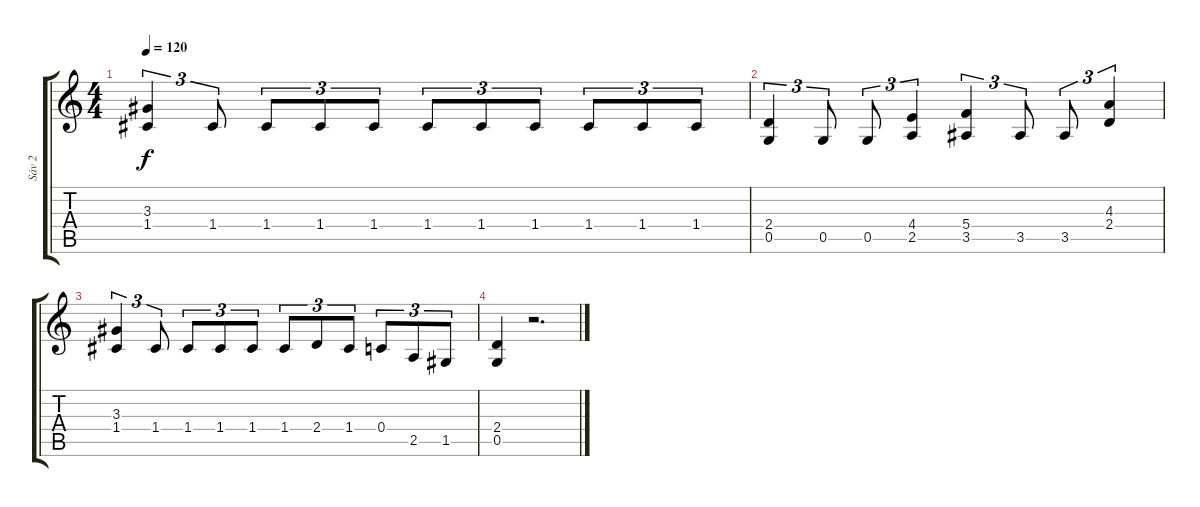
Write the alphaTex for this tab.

\track ("Sáv 2" "Sáv 2") {instrument distortionguitar}
\staff {score tabs}
\tuning (D4 A3 F3 C3 G2 D2) {hide}
\ts (4 4)
\tempo 120
\clef g2
\ks c
(3.3 1.4).4{tu (3 2) dy f} 1.4.8{tu (3 2)} 1.4.8{tu (3 2)} 1.4.8{tu (3 2)} 1.4.8{tu (3 2)} 1.4.8{tu (3 2)} 1.4.8{tu (3 2)} 1.4.8{tu (3 2)} 1.4.8{tu (3 2)} 1.4.8{tu (3 2)} 1.4.8{tu (3 2)} |
(2.4 0.5).4{tu (3 2)} 0.5.8{tu (3 2)} 0.5.8{tu (3 2)} (4.4 2.5).4{tu (3 2)} (5.4 3.5).4{tu (3 2)} 3.5.8{tu (3 2)} 3.5.8{tu (3 2)} (4.3 2.4).4{tu (3 2)} |
(3.3 1.4).4{tu (3 2)} 1.4.8{tu (3 2)} 1.4.8{tu (3 2)} 1.4.8{tu (3 2)} 1.4.8{tu (3 2)} 1.4.8{tu (3 2)} 2.4.8{tu (3 2)} 1.4.8{tu (3 2)} 0.4.8{tu (3 2)} 2.5.8{tu (3 2)} 1.5.8{tu (3 2)} |
(2.4 0.5).4 r.2{d}
